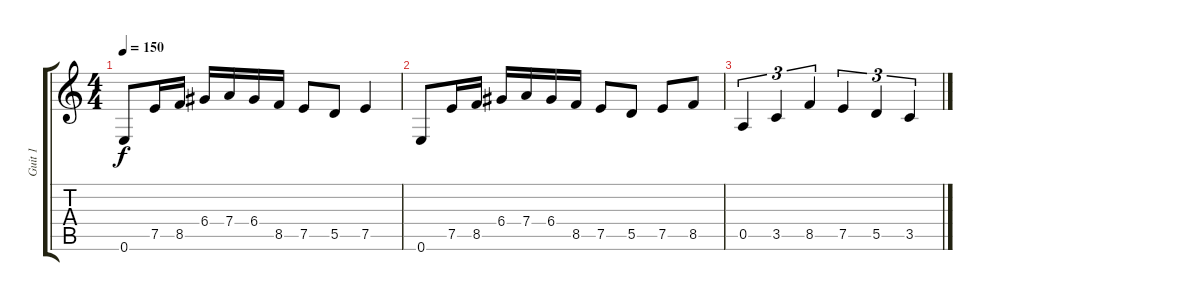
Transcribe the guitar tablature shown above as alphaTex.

\track ("Guit 1" "Guit 1") {instrument distortionguitar}
\staff {score tabs}
\tuning (E4 B3 G3 D3 A2 E2) {hide}
\ts (4 4)
\tempo 150
\clef g2
\ks c
0.6.8{dy f} 7.5.16 8.5.16 6.4.16 7.4.16 6.4.16 8.5.16 7.5.8 5.5.8 7.5.4 |
0.6.8{volume 0} 7.5.16 8.5.16 6.4.16 7.4.16 6.4.16 8.5.16 7.5.8 5.5.8 7.5.8 8.5.8 |
0.5.4{tu (3 2)} 3.5.4{tu (3 2)} 8.5.4{tu (3 2)} 7.5.4{tu (3 2)} 5.5.4{tu (3 2)} 3.5.4{tu (3 2)}
